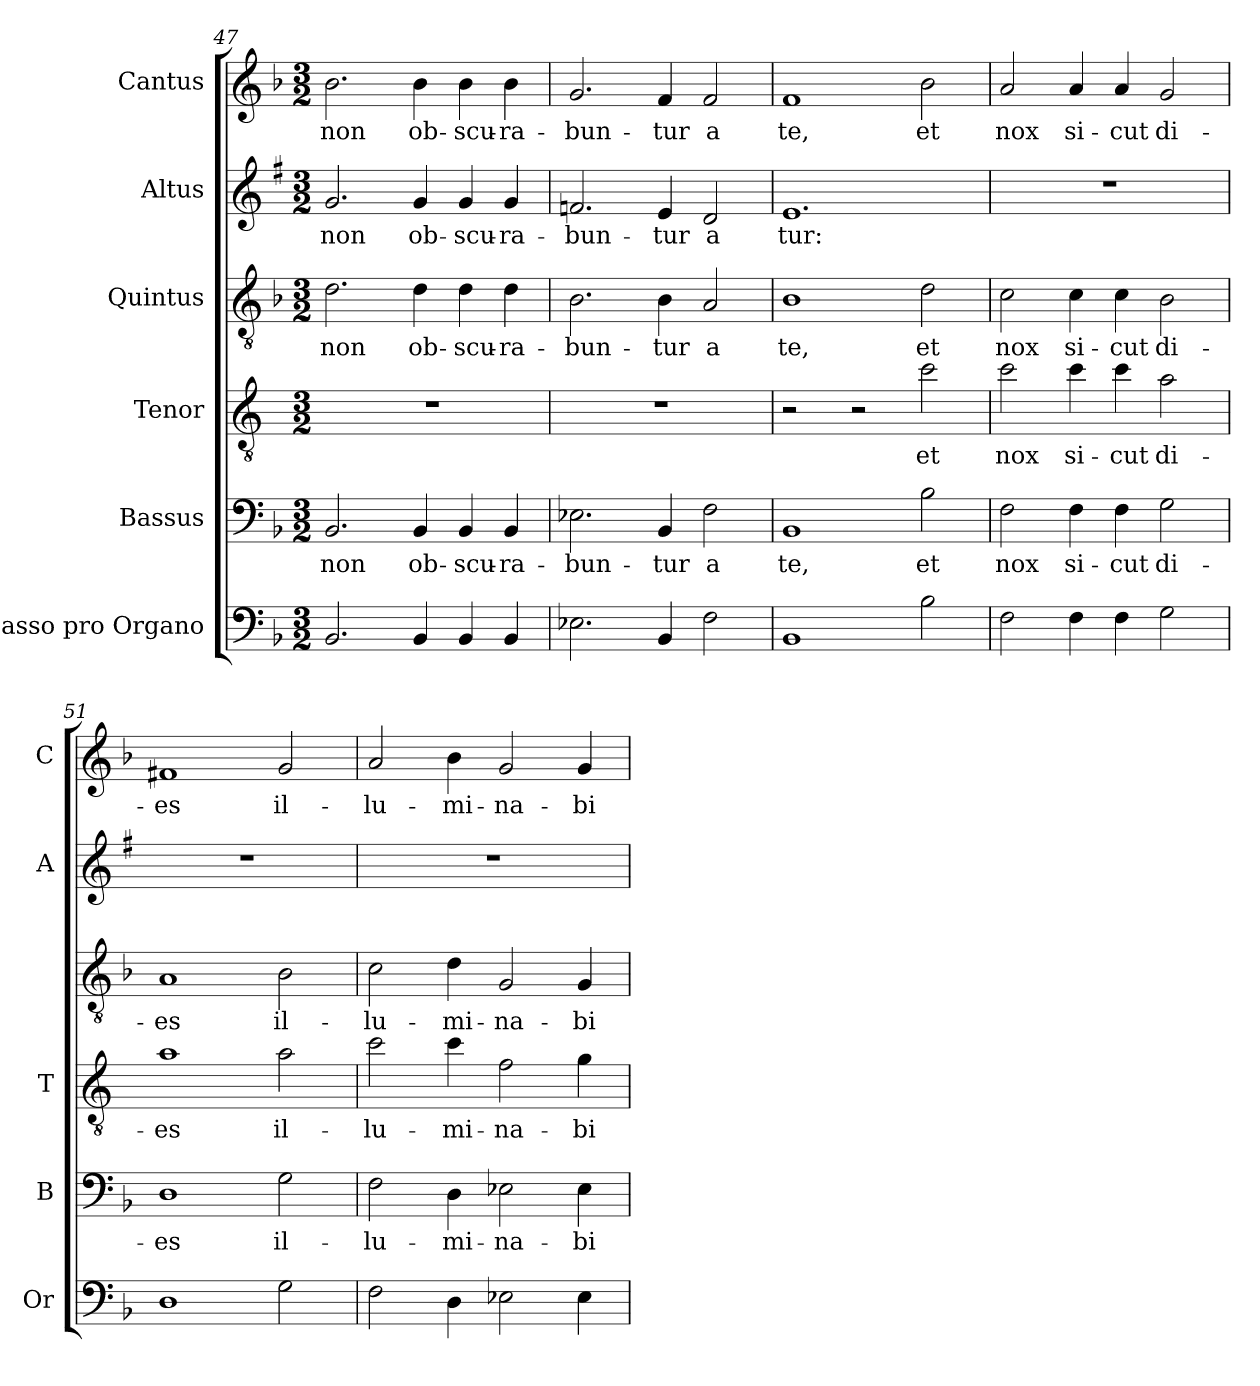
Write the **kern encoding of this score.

**kern	**kern	**text	**kern	**text	**kern	**text	**kern	**text	**kern	**text
*part6	*part5	*part5	*part4	*part4	*part3	*part3	*part2	*part2	*part1	*part1
*staff6	*staff5	*staff5	*staff4	*staff4	*staff3	*staff3	*staff2	*staff2	*staff1	*staff1
*I"Basso pro Organo	*I"Bassus	*	*I"Tenor	*	*I"Quintus	*	*I"Altus	*	*I"Cantus	*
*I'Or	*I'B	*	*I'T	*	*	*	*I'A	*	*I'C	*
*clefF4	*clefF4	*	*clefGv2	*	*clefGv2	*	*clefG2	*	*clefG2	*
*	*	*	*ITrd4c7	*	*	*	*ITrd1c2	*	*	*
*k[b-]	*k[b-]	*	*k[b-]	*	*k[b-]	*	*k[b-]	*	*k[b-]	*
*F:	*F:	*	*F:	*	*F:	*	*F:	*	*F:	*
*M3/2	*M3/2	*	*M3/2	*	*M3/2	*	*M3/2	*	*M3/2	*
=47	=47	=47	=47	=47	=47	=47	=47	=47	=47	=47
!	!	!LO:LY:b	!	!	!	!LO:LY:b	!	!LO:LY:b	!	!LO:LY:b
2.BB-/	2.BB-/	non	1.r	.	2.d\	non	2.f/	non	2.b-\	non
!	!	!LO:LY:b	!	!	!	!LO:LY:b	!	!LO:LY:b	!	!LO:LY:b
4BB-/	4BB-/	ob-	.	.	4d\	ob-	4f/	ob-	4b-\	ob-
!	!	!LO:LY:b	!	!	!	!LO:LY:b	!	!LO:LY:b	!	!LO:LY:b
4BB-/	4BB-/	-scu-	.	.	4d\	-scu-	4f/	-scu-	4b-\	-scu-
!	!	!LO:LY:b	!	!	!	!LO:LY:b	!	!LO:LY:b	!	!LO:LY:b
4BB-/	4BB-/	-ra-	.	.	4d\	-ra-	4f/	-ra-	4b-\	-ra-
=48	=48	=48	=48	=48	=48	=48	=48	=48	=48	=48
!	!	!LO:LY:b	!	!	!	!LO:LY:b	!	!LO:LY:b	!	!LO:LY:b
2.E-X\	2.E-X\	-bun-	1.r	.	2.B-\	-bun-	2.e-X/	-bun-	2.g/	-bun-
!	!	!LO:LY:b	!	!	!	!LO:LY:b	!	!LO:LY:b	!	!LO:LY:b
4BB-/	4BB-/	-tur	.	.	4B-\	-tur	4d/	-tur	4f/	-tur
!	!	!LO:LY:b	!	!	!	!LO:LY:b	!	!LO:LY:b	!	!LO:LY:b
2F\	2F\	a	.	.	2A/	a	2c/	a	2f/	a
=49	=49	=49	=49	=49	=49	=49	=49	=49	=49	=49
!	!	!LO:LY:b	!	!	!	!LO:LY:b	!	!LO:LY:b	!	!LO:LY:b
1BB-	1BB-	te,	2r	.	1B-	te,	1.d	tur:	1f	te,
.	.	.	2r	.	.	.	.	.	.	.
!	!	!LO:LY:b	!	!LO:LY:b	!	!LO:LY:b	!	!	!	!LO:LY:b
2B-\	2B-\	et	2f\	et	2d\	et	.	.	2b-\	et
!!LO:LB:g=z
=50	=50	=50	=50	=50	=50	=50	=50	=50	=50	=50
!	!	!LO:LY:b	!	!LO:LY:b	!	!LO:LY:b	!	!	!	!LO:LY:b
2F\	2F\	nox	2f\	nox	2c\	nox	1.r	.	2a/	nox
!	!	!LO:LY:b	!	!LO:LY:b	!	!LO:LY:b	!	!	!	!LO:LY:b
4F\	4F\	si-	4f\	si-	4c\	si-	.	.	4a/	si-
!	!	!LO:LY:b	!	!LO:LY:b	!	!LO:LY:b	!	!	!	!LO:LY:b
4F\	4F\	-cut	4f\	-cut	4c\	-cut	.	.	4a/	-cut
!	!	!LO:LY:b	!	!LO:LY:b	!	!LO:LY:b	!	!	!	!LO:LY:b
2G\	2G\	di-	2d\	di-	2B-\	di-	.	.	2g/	di-
=51	=51	=51	=51	=51	=51	=51	=51	=51	=51	=51
!	!	!LO:LY:b	!	!LO:LY:b	!	!LO:LY:b	!	!	!	!LO:LY:b
1D	1D	-es	1d	-es	1A	-es	1.r	.	1f#X	-es
!	!	!LO:LY:b	!	!LO:LY:b	!	!LO:LY:b	!	!	!	!LO:LY:b
2G\	2G\	il-	2d\	il-	2B-\	il-	.	.	2g/	il-
=52	=52	=52	=52	=52	=52	=52	=52	=52	=52	=52
!	!	!LO:LY:b	!	!LO:LY:b	!	!LO:LY:b	!	!	!	!LO:LY:b
2F\	2F\	-lu-	2f\	-lu-	2c\	-lu-	1.r	.	2a/	-lu-
!	!	!LO:LY:b	!	!LO:LY:b	!	!LO:LY:b	!	!	!	!LO:LY:b
4D\	4D\	-mi-	4f\	-mi-	4d\	-mi-	.	.	4b-\	-mi-
!	!	!LO:LY:b	!	!LO:LY:b	!	!LO:LY:b	!	!	!	!LO:LY:b
2E-X\	2E-X\	-na-	2B-\	-na-	2G/	-na-	.	.	2g/	-na-
!	!	!LO:LY:b	!	!LO:LY:b	!	!LO:LY:b	!	!	!	!LO:LY:b
4E-\	4E-\	-bi-	4c\	-bi-	4G/	-bi-	.	.	4g/	-bi-
=	=	=	=	=	=	=	=	=	=	=
*-	*-	*-	*-	*-	*-	*-	*-	*-	*-	*-
